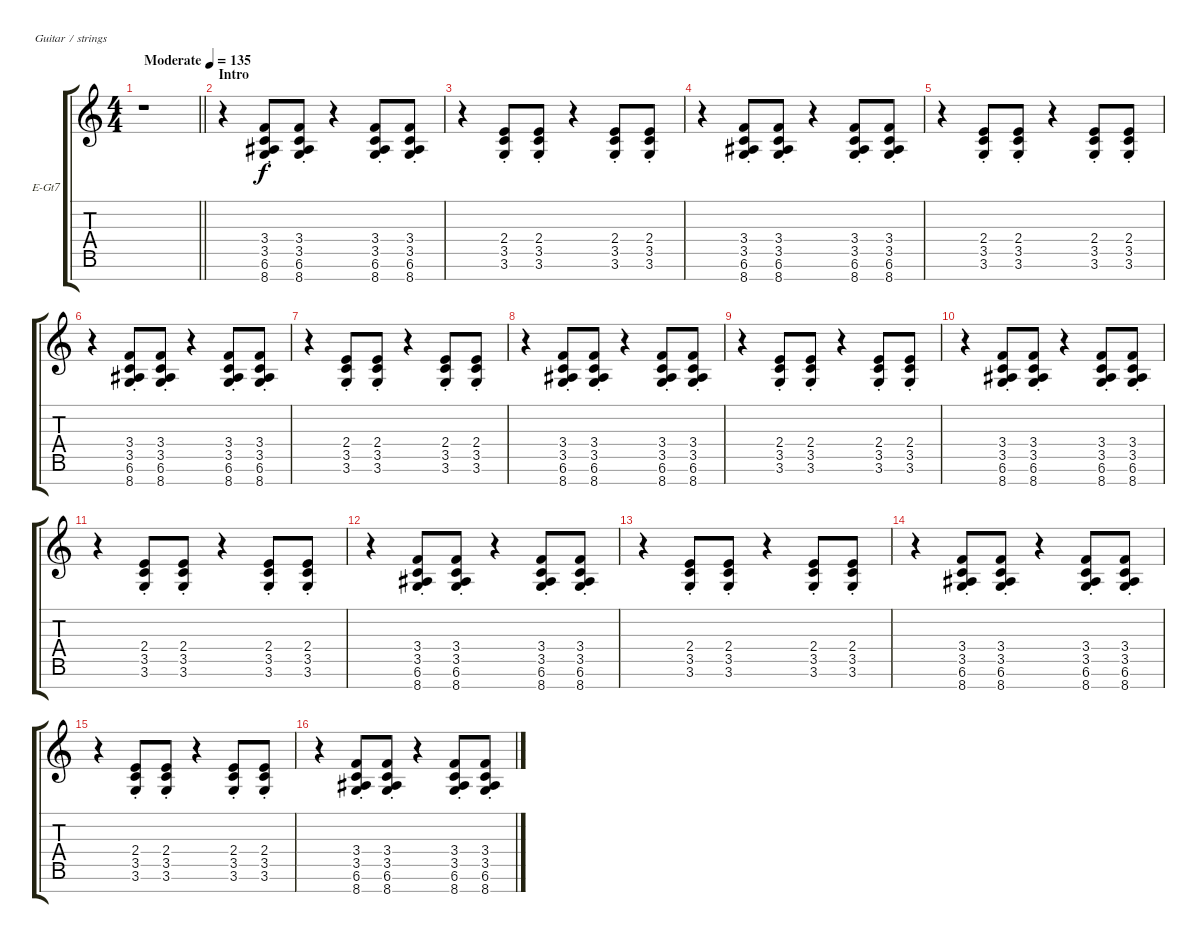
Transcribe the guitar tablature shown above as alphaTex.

\bracketExtendMode groupsimilarinstruments
\firstSystemTrackNameOrientation horizontal
\otherSystemsTrackNameOrientation horizontal
\track ("Guitar II" "E-Gt7") {instrument overdrivenguitar}
\staff {score tabs}
\tuning (E4 B3 G3 D3 A2 E2 B1)
\ts (4 4)
\beaming (8 2 2 2 2)
\tempo (135 "Moderate")
\clef g2
\barLineRight lightlight
\ks c
r.1{dy f instrument overdrivenguitar} |
\section ("" "Intro")
r.4 (3.4{st} 3.5{st} 6.6{st} 8.7{st}).8 (3.4{st} 3.5{st} 6.6{st} 8.7{st}).8 r.4 (3.4{st} 3.5{st} 6.6{st} 8.7{st}).8 (3.4{st} 3.5{st} 6.6{st} 8.7{st}).8 |
r.4 (2.4{st} 3.5{st} 3.6{st}).8 (2.4{st} 3.5{st} 3.6{st}).8 r.4 (2.4{st} 3.5{st} 3.6{st}).8 (2.4{st} 3.5{st} 3.6{st}).8 |
r.4 (3.4{st} 3.5{st} 6.6{st} 8.7{st}).8 (3.4{st} 3.5{st} 6.6{st} 8.7{st}).8 r.4 (3.4{st} 3.5{st} 6.6{st} 8.7{st}).8 (3.4{st} 3.5{st} 6.6{st} 8.7{st}).8 |
r.4 (2.4{st} 3.5{st} 3.6{st}).8 (2.4{st} 3.5{st} 3.6{st}).8 r.4 (2.4{st} 3.5{st} 3.6{st}).8 (2.4{st} 3.5{st} 3.6{st}).8 |
r.4 (3.4{st} 3.5{st} 6.6{st} 8.7{st}).8 (3.4{st} 3.5{st} 6.6{st} 8.7{st}).8 r.4 (3.4{st} 3.5{st} 6.6{st} 8.7{st}).8 (3.4{st} 3.5{st} 6.6{st} 8.7{st}).8 |
r.4 (2.4{st} 3.5{st} 3.6{st}).8 (2.4{st} 3.5{st} 3.6{st}).8 r.4 (2.4{st} 3.5{st} 3.6{st}).8 (2.4{st} 3.5{st} 3.6{st}).8 |
r.4 (3.4{st} 3.5{st} 6.6{st} 8.7{st}).8 (3.4{st} 3.5{st} 6.6{st} 8.7{st}).8 r.4 (3.4{st} 3.5{st} 6.6{st} 8.7{st}).8 (3.4{st} 3.5{st} 6.6{st} 8.7{st}).8 |
r.4 (2.4{st} 3.5{st} 3.6{st}).8 (2.4{st} 3.5{st} 3.6{st}).8 r.4 (2.4{st} 3.5{st} 3.6{st}).8 (2.4{st} 3.5 3.6{st}).8 |
r.4 (3.4{st} 3.5{st} 6.6{st} 8.7{st}).8 (3.4{st} 3.5{st} 6.6{st} 8.7{st}).8 r.4 (3.4{st} 3.5{st} 6.6{st} 8.7{st}).8 (3.4{st} 3.5{st} 6.6{st} 8.7{st}).8 |
r.4 (2.4{st} 3.5{st} 3.6{st}).8 (2.4{st} 3.5{st} 3.6{st}).8 r.4 (2.4{st} 3.5{st} 3.6{st}).8 (2.4{st} 3.5{st} 3.6{st}).8 |
r.4 (3.4{st} 3.5{st} 6.6{st} 8.7{st}).8 (3.4{st} 3.5{st} 6.6{st} 8.7{st}).8 r.4 (3.4{st} 3.5{st} 6.6{st} 8.7{st}).8 (3.4{st} 3.5{st} 6.6{st} 8.7{st}).8 |
r.4 (2.4{st} 3.5{st} 3.6{st}).8 (2.4{st} 3.5{st} 3.6{st}).8 r.4 (2.4{st} 3.5{st} 3.6{st}).8 (2.4{st} 3.5{st} 3.6{st}).8 |
r.4 (3.4{st} 3.5{st} 6.6{st} 8.7{st}).8 (3.4{st} 3.5{st} 6.6{st} 8.7{st}).8 r.4 (3.4{st} 3.5{st} 6.6{st} 8.7{st}).8 (3.4{st} 3.5{st} 6.6{st} 8.7{st}).8 |
r.4 (2.4{st} 3.5{st} 3.6{st}).8 (2.4{st} 3.5{st} 3.6{st}).8 r.4 (2.4{st} 3.5{st} 3.6{st}).8 (2.4{st} 3.5{st} 3.6{st}).8 |
r.4 (3.4{st} 3.5{st} 6.6{st} 8.7{st}).8 (3.4{st} 3.5{st} 6.6{st} 8.7{st}).8 r.4 (3.4{st} 3.5{st} 6.6{st} 8.7{st}).8 (3.4{st} 3.5{st} 6.6{st} 8.7{st}).8
